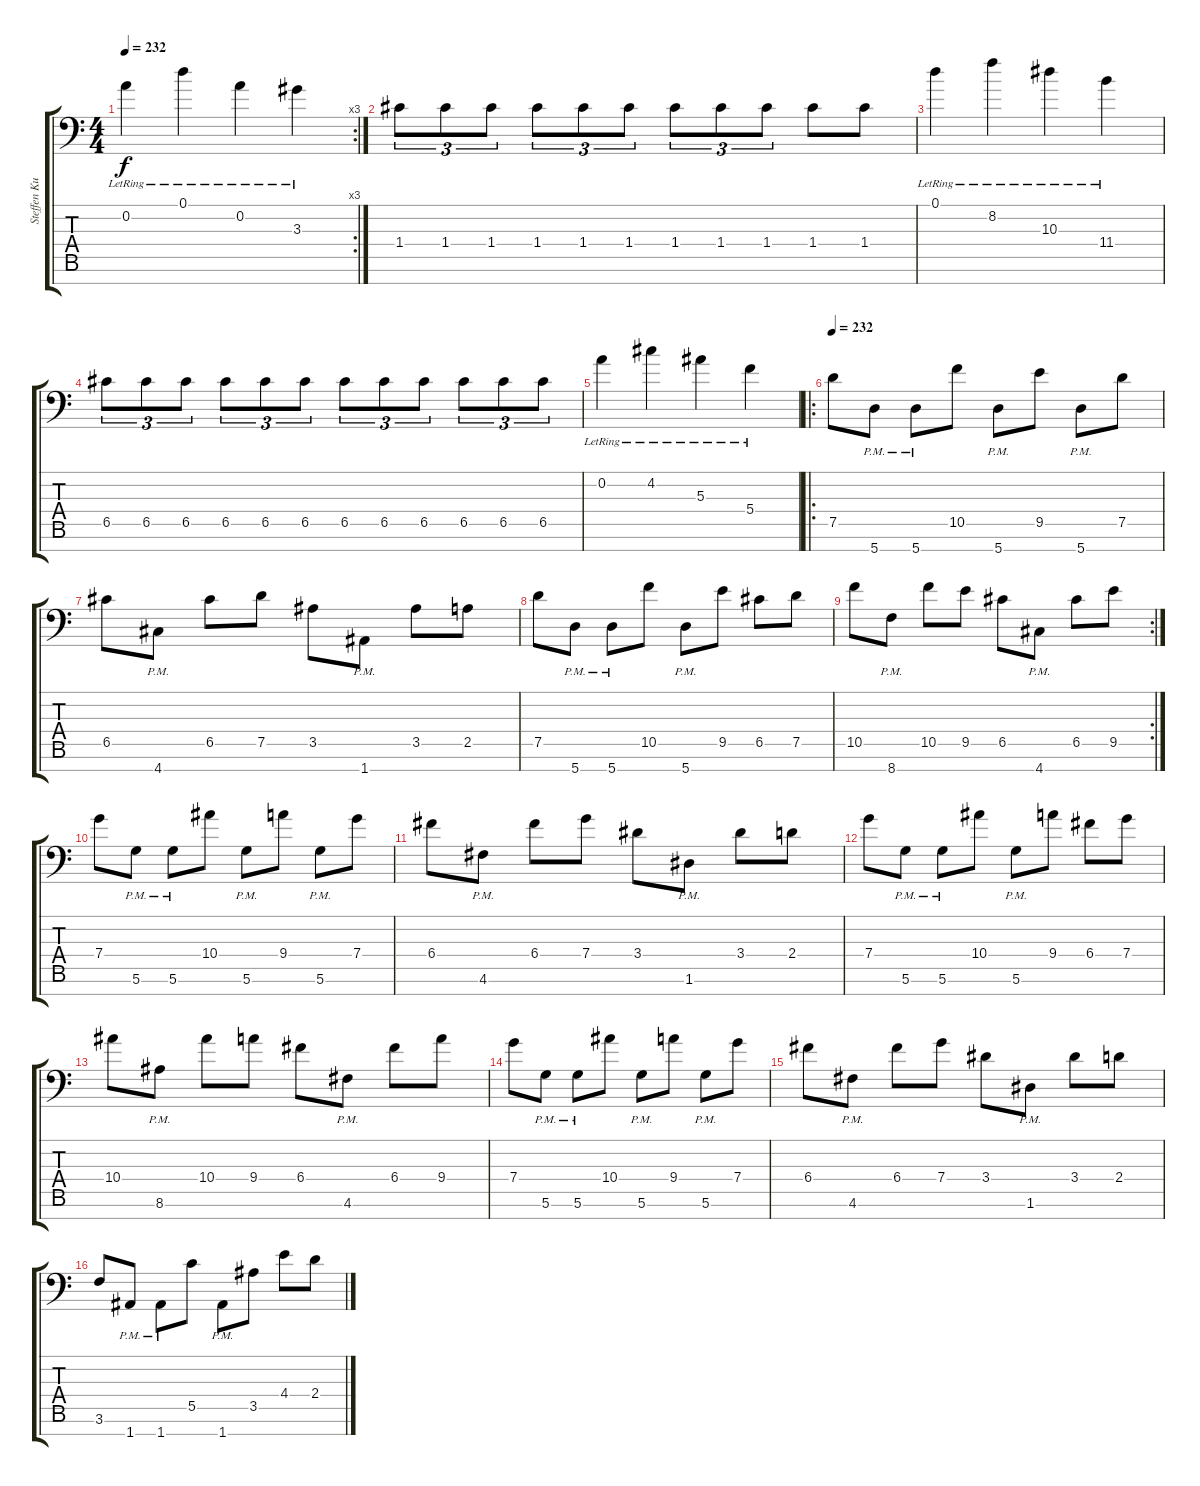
\track ("Steffen Kummerer" "Steffen Ku") {instrument distortionguitar}
\staff {score tabs}
\tuning (D4 A3 F3 C3 G2 D2 A1) {hide}
\rc 3
\ts (4 4)
\tempo 232
\clef f4
\ks c
0.2{lr}.4{dy f} 0.1{lr}.4 0.2{lr}.4 3.3{lr}.4 |
1.4.8{tu (3 2)} 1.4.8{tu (3 2)} 1.4.8{tu (3 2)} 1.4.8{tu (3 2)} 1.4.8{tu (3 2)} 1.4.8{tu (3 2)} 1.4.8{tu (3 2)} 1.4.8{tu (3 2)} 1.4.8{tu (3 2)} 1.4.8 1.4.8 |
0.1{lr}.4 8.2{lr}.4 10.3{lr}.4 11.4{lr}.4 |
6.5.8{tu (3 2)} 6.5.8{tu (3 2)} 6.5.8{tu (3 2)} 6.5.8{tu (3 2)} 6.5.8{tu (3 2)} 6.5.8{tu (3 2)} 6.5.8{tu (3 2)} 6.5.8{tu (3 2)} 6.5.8{tu (3 2)} 6.5.8{tu (3 2)} 6.5.8{tu (3 2)} 6.5.8{tu (3 2)} |
0.2{lr}.4 4.2{lr}.4 5.3{lr}.4 5.4{lr}.4 |
\ro
\tempo 232
7.5.8 5.7{pm}.8 5.7{pm}.8 10.5.8 5.7{pm}.8 9.5.8 5.7{pm}.8 7.5.8 |
6.5.8 4.7{pm}.8 6.5.8 7.5.8 3.5.8 1.7{pm}.8 3.5.8 2.5.8 |
7.5.8 5.7{pm}.8 5.7{pm}.8 10.5.8 5.7{pm}.8 9.5.8 6.5.8 7.5.8 |
\rc 2
10.5.8 8.7{pm}.8 10.5.8 9.5.8 6.5.8 4.7{pm}.8 6.5.8 9.5.8 |
7.4.8 5.6{pm}.8 5.6{pm}.8 10.4.8 5.6{pm}.8 9.4.8 5.6{pm}.8 7.4.8 |
6.4.8 4.6{pm}.8 6.4.8 7.4.8 3.4.8 1.6{pm}.8 3.4.8 2.4.8 |
7.4.8 5.6{pm}.8 5.6{pm}.8 10.4.8 5.6{pm}.8 9.4.8 6.4.8 7.4.8 |
10.4.8 8.6{pm}.8 10.4.8 9.4.8 6.4.8 4.6{pm}.8 6.4.8 9.4.8 |
7.4.8 5.6{pm}.8 5.6{pm}.8 10.4.8 5.6{pm}.8 9.4.8 5.6{pm}.8 7.4.8 |
6.4.8 4.6{pm}.8 6.4.8 7.4.8 3.4.8 1.6{pm}.8 3.4.8 2.4.8 |
3.6.8 1.7{pm}.8 1.7{pm}.8 5.5.8 1.7{pm}.8 3.5.8 4.4.8 2.4.8
